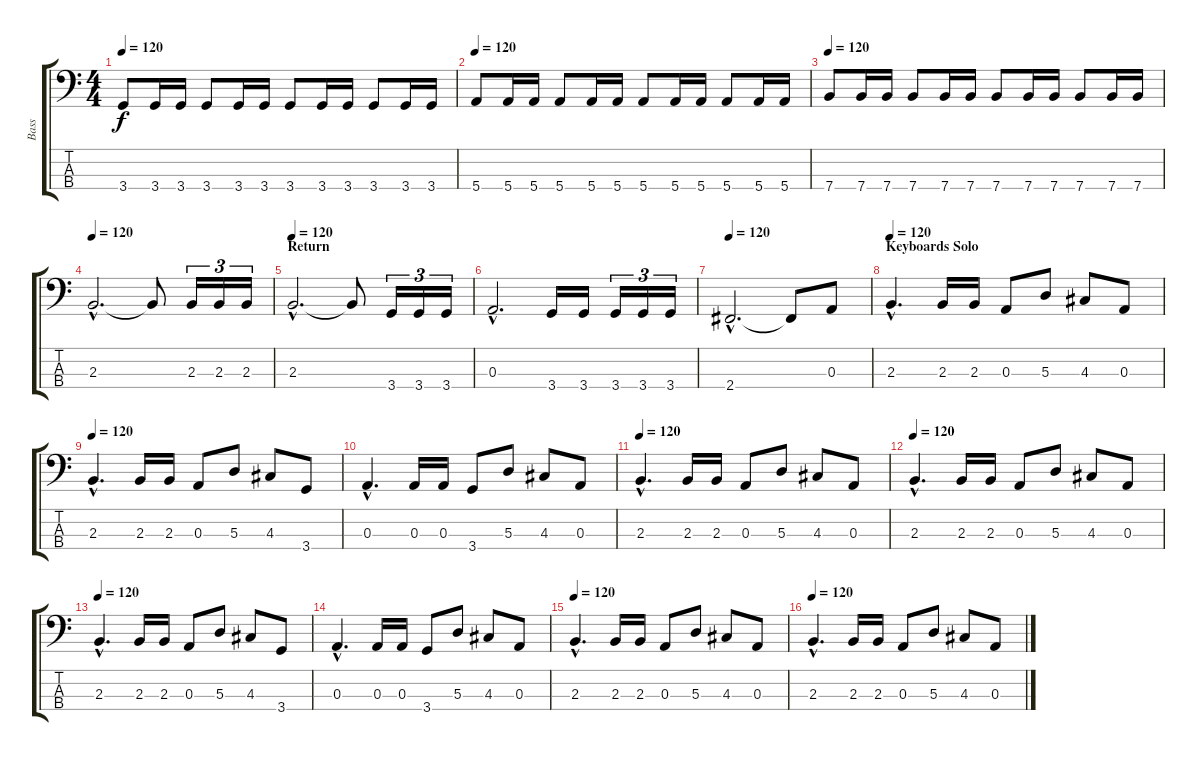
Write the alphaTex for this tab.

\track ("Bass" "Bass") {instrument electricbasspick}
\staff {score tabs}
\tuning (G2 D2 A1 E1) {hide}
\ts (4 4)
\tempo 120
\clef f4
\ks c
3.4.8{dy f} 3.4.16 3.4.16 3.4.8 3.4.16 3.4.16 3.4.8 3.4.16 3.4.16 3.4.8 3.4.16 3.4.16 |
\tempo 120
5.4.8 5.4.16 5.4.16 5.4.8 5.4.16 5.4.16 5.4.8 5.4.16 5.4.16 5.4.8 5.4.16 5.4.16 |
\tempo 120
7.4.8 7.4.16 7.4.16 7.4.8 7.4.16 7.4.16 7.4.8 7.4.16 7.4.16 7.4.8 7.4.16 7.4.16 |
\tempo 120
2.3{hac}.2{d} 2.3{t}.8 2.3.16{tu (3 2)} 2.3.16{tu (3 2)} 2.3.16{tu (3 2)} |
\section ("" "Return")
\tempo 120
2.3{hac}.2{d} 2.3{t}.8 3.4.16{tu (3 2)} 3.4.16{tu (3 2)} 3.4.16{tu (3 2)} |
0.3{hac}.2{d} 3.4.16 3.4.16 3.4.16{tu (3 2)} 3.4.16{tu (3 2)} 3.4.16{tu (3 2)} |
\tempo 120
2.4{hac}.2{d} 2.4{t}.8 0.3.8 |
\section ("" "Keyboards Solo")
\tempo 120
2.3{hac}.4{d} 2.3.16 2.3.16 0.3.8 5.3.8 4.3.8 0.3.8 |
\tempo 120
2.3{hac}.4{d} 2.3.16 2.3.16 0.3.8 5.3.8 4.3.8 3.4.8 |
0.3{hac}.4{d} 0.3.16 0.3.16 3.4.8 5.3.8 4.3.8 0.3.8 |
\tempo 120
2.3{hac}.4{d} 2.3.16 2.3.16 0.3.8 5.3.8 4.3.8 0.3.8 |
\tempo 120
2.3{hac}.4{d} 2.3.16 2.3.16 0.3.8 5.3.8 4.3.8 0.3.8 |
\tempo 120
2.3{hac}.4{d} 2.3.16 2.3.16 0.3.8 5.3.8 4.3.8 3.4.8 |
0.3{hac}.4{d} 0.3.16 0.3.16 3.4.8 5.3.8 4.3.8 0.3.8 |
\tempo 120
2.3{hac}.4{d} 2.3.16 2.3.16 0.3.8 5.3.8 4.3.8 0.3.8 |
\tempo 120
2.3{hac}.4{d} 2.3.16 2.3.16 0.3.8 5.3.8 4.3.8 0.3.8
